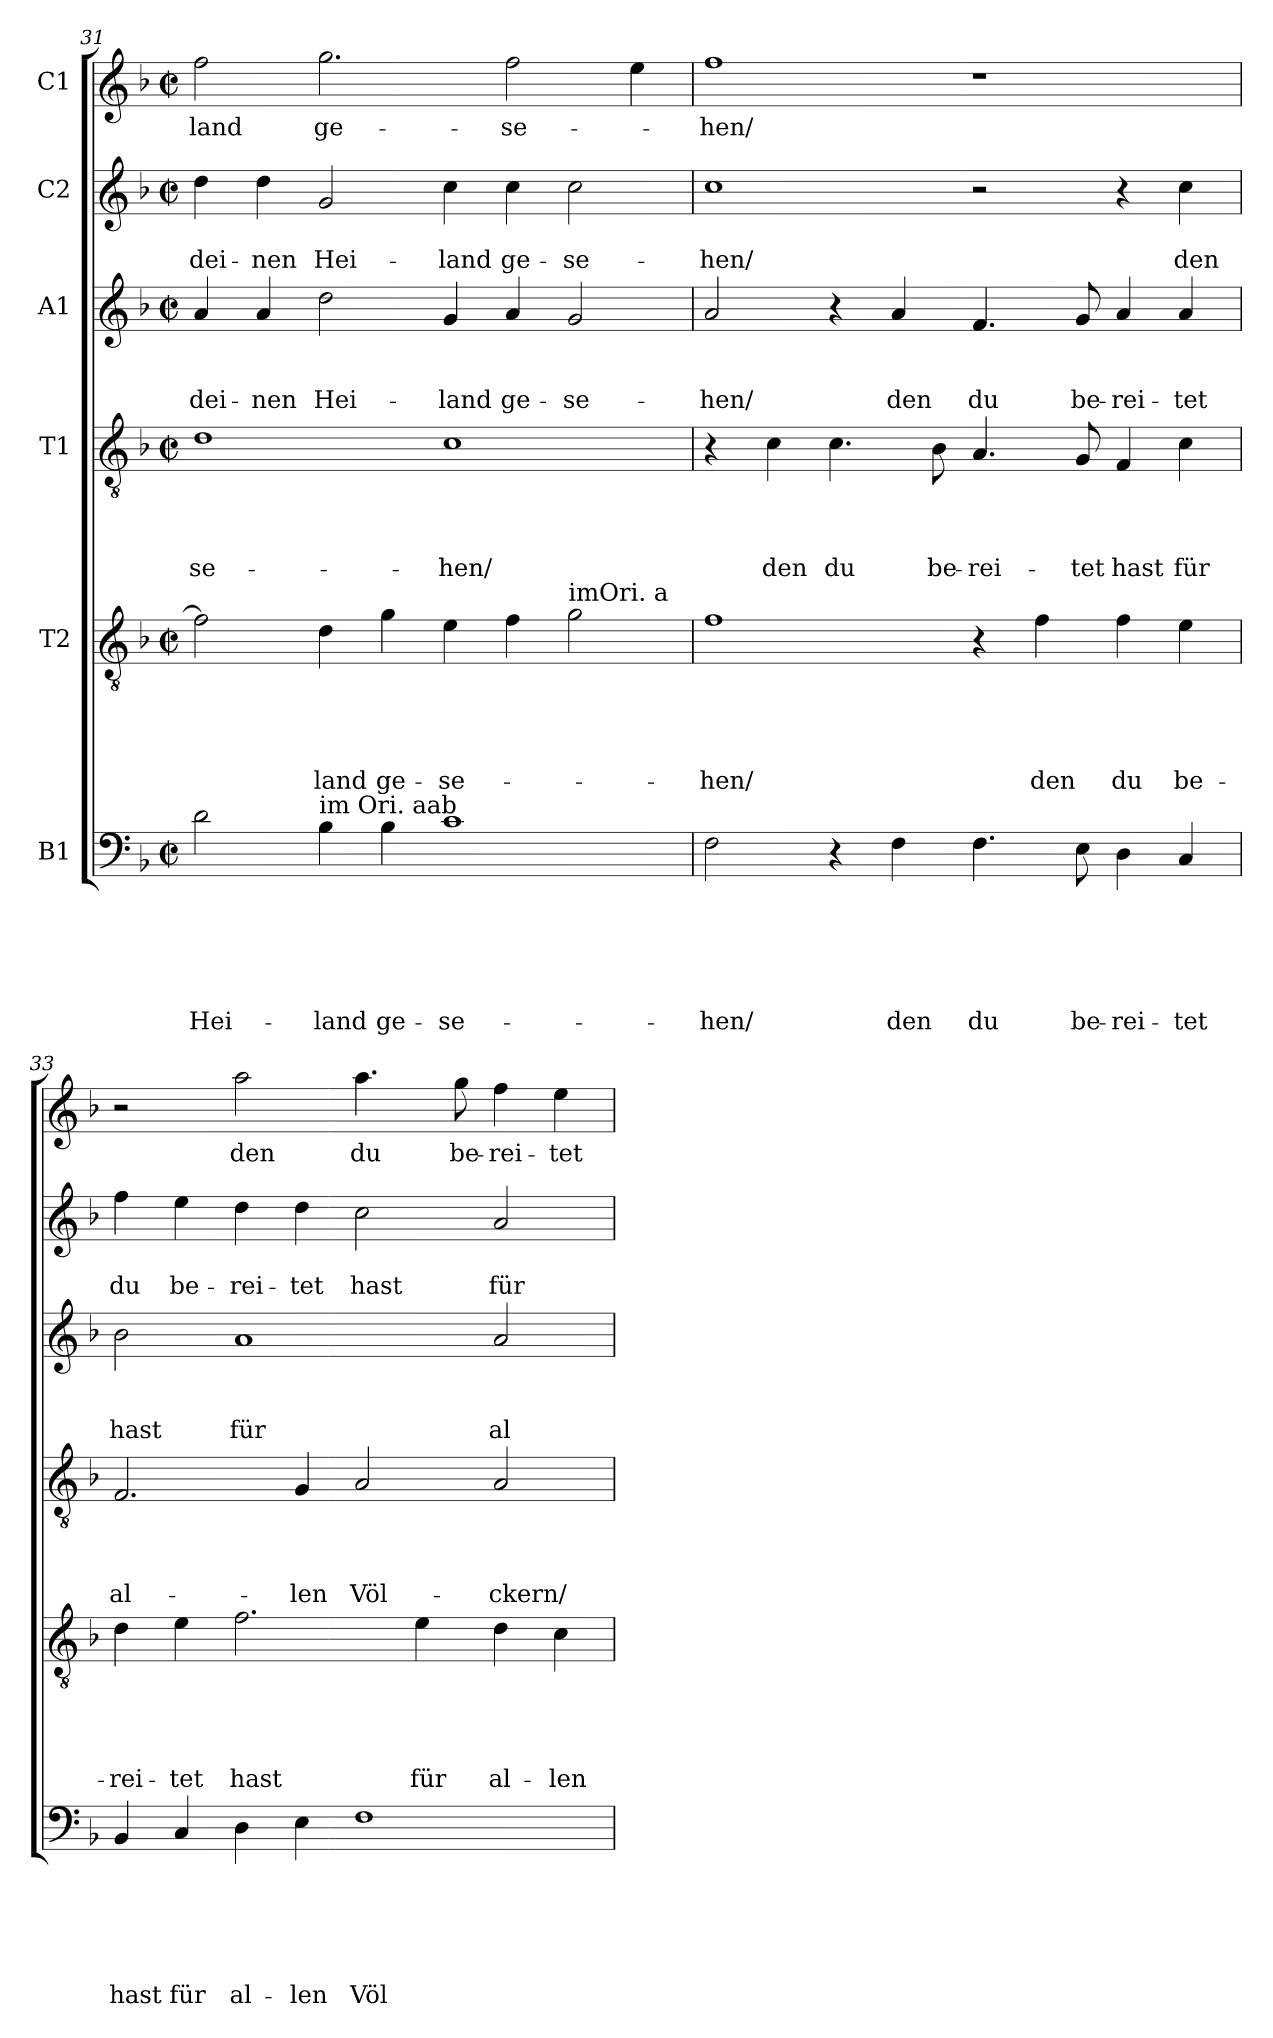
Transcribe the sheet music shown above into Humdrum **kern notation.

**kern	**text	**text	**text	**text	**text	**text	**kern	**text	**text	**text	**text	**text	**kern	**text	**text	**text	**text	**kern	**text	**text	**text	**kern	**text	**text	**kern	**text
*part6	*part6	*part6	*part6	*part6	*part6	*part6	*part5	*part5	*part5	*part5	*part5	*part5	*part4	*part4	*part4	*part4	*part4	*part3	*part3	*part3	*part3	*part2	*part2	*part2	*part1	*part1
*staff6	*staff6	*staff6	*staff6	*staff6	*staff6	*staff6	*staff5	*staff5	*staff5	*staff5	*staff5	*staff5	*staff4	*staff4	*staff4	*staff4	*staff4	*staff3	*staff3	*staff3	*staff3	*staff2	*staff2	*staff2	*staff1	*staff1
*I"B1	*	*	*	*	*	*	*I"T2	*	*	*	*	*	*I"T1	*	*	*	*	*I"A1	*	*	*	*I"C2	*	*	*I"C1	*
*clefF4	*	*	*	*	*	*	*clefGv2	*	*	*	*	*	*clefGv2	*	*	*	*	*clefG2	*	*	*	*clefG2	*	*	*clefG2	*
*k[b-]	*	*	*	*	*	*	*k[b-]	*	*	*	*	*	*k[b-]	*	*	*	*	*k[b-]	*	*	*	*k[b-]	*	*	*k[b-]	*
*F:	*	*	*	*	*	*	*F:	*	*	*	*	*	*F:	*	*	*	*	*F:	*	*	*	*F:	*	*	*F:	*
*M2/2	*	*	*	*	*	*	*M2/2	*	*	*	*	*	*M2/2	*	*	*	*	*M2/2	*	*	*	*M2/2	*	*	*M2/2	*
*met(c|)	*	*	*	*	*	*	*met(c|)	*	*	*	*	*	*met(c|)	*	*	*	*	*met(c|)	*	*	*	*met(c|)	*	*	*met(c|)	*
=31	=31	=31	=31	=31	=31	=31	=31	=31	=31	=31	=31	=31	=31	=31	=31	=31	=31	=31	=31	=31	=31	=31	=31	=31	=31	=31
!	!	!	!	!	!	!LO:LY:b	!	!	!	!	!	!	!	!	!	!	!LO:LY:b	!	!	!	!LO:LY:b	!	!	!LO:LY:b	!	!LO:LY:b
2d\	.	.	.	.	.	Hei-	2f\]	.	.	.	.	.	1d	.	.	.	-se-	4a/	.	.	dei-	4dd\	.	dei-	2ff\	-land
!	!	!	!	!	!	!	!	!	!	!	!	!	!	!	!	!	!	!	!	!	!LO:LY:b	!	!	!LO:LY:b	!	!
.	.	.	.	.	.	.	.	.	.	.	.	.	.	.	.	.	.	4a/	.	.	-nen	4dd\	.	-nen	.	.
!LO:TX:a:t=im Ori. aab	!	!	!	!	!	!	!	!	!	!	!	!	!	!	!	!	!	!	!	!	!	!	!	!	!	!
!	!	!	!	!	!	!LO:LY:b	!	!	!	!	!	!LO:LY:b	!	!	!	!	!	!	!	!	!LO:LY:b	!	!	!LO:LY:b	!	!LO:LY:b
4B-\	.	.	.	.	.	-land	4d\	.	.	.	.	-land	.	.	.	.	.	2dd\	.	.	Hei-	2g/	.	Hei-	2.gg\	ge-
!	!	!	!	!	!	!LO:LY:b	!	!	!	!	!	!LO:LY:b	!	!	!	!	!	!	!	!	!	!	!	!	!	!
4B-\	.	.	.	.	.	ge-	4g\	.	.	.	.	ge-	.	.	.	.	.	.	.	.	.	.	.	.	.	.
!	!	!	!	!	!	!LO:LY:b	!	!	!	!	!	!LO:LY:b	!	!	!	!	!LO:LY:b	!	!	!	!LO:LY:b	!	!	!LO:LY:b	!	!
1c	.	.	.	.	.	-se-	4e\	.	.	.	.	-se-	1c	.	.	.	-hen/	4g/	.	.	-land	4cc\	.	-land	.	.
!	!	!	!	!	!	!	!	!	!	!	!	!	!	!	!	!	!	!	!	!	!LO:LY:b	!	!	!LO:LY:b	!	!LO:LY:b
.	.	.	.	.	.	.	4f\	.	.	.	.	.	.	.	.	.	.	4a/	.	.	ge-	4cc\	.	ge-	2ff\	-se-
!	!	!	!	!	!	!	!LO:TX:a:t=imOri. a	!	!	!	!	!	!	!	!	!	!	!	!	!	!	!	!	!	!	!
!	!	!	!	!	!	!	!	!	!	!	!	!	!	!	!	!	!	!	!	!	!LO:LY:b	!	!	!LO:LY:b	!	!
.	.	.	.	.	.	.	2g\	.	.	.	.	.	.	.	.	.	.	2g/	.	.	-se-	2cc\	.	-se-	.	.
.	.	.	.	.	.	.	.	.	.	.	.	.	.	.	.	.	.	.	.	.	.	.	.	.	4ee\	.
=32	=32	=32	=32	=32	=32	=32	=32	=32	=32	=32	=32	=32	=32	=32	=32	=32	=32	=32	=32	=32	=32	=32	=32	=32	=32	=32
!	!	!	!	!	!	!LO:LY:b	!	!	!	!	!	!LO:LY:b	!	!	!	!	!	!	!	!	!LO:LY:b	!	!	!LO:LY:b	!	!LO:LY:b
2F\	.	.	.	.	.	-hen/	1f	.	.	.	.	-hen/	4r	.	.	.	.	2a/	.	.	-hen/	1cc	.	-hen/	1ff	-hen/
!	!	!	!	!	!	!	!	!	!	!	!	!	!	!	!	!	!LO:LY:b	!	!	!	!	!	!	!	!	!
.	.	.	.	.	.	.	.	.	.	.	.	.	4c\	.	.	.	den	.	.	.	.	.	.	.	.	.
!	!	!	!	!	!	!	!	!	!	!	!	!	!	!	!	!	!LO:LY:b	!	!	!	!	!	!	!	!	!
4r	.	.	.	.	.	.	.	.	.	.	.	.	4.c\	.	.	.	du	4r	.	.	.	.	.	.	.	.
!	!	!	!	!	!	!LO:LY:b	!	!	!	!	!	!	!	!	!	!	!	!	!	!	!LO:LY:b	!	!	!	!	!
4F\	.	.	.	.	.	den	.	.	.	.	.	.	.	.	.	.	.	4a/	.	.	den	.	.	.	.	.
!	!	!	!	!	!	!	!	!	!	!	!	!	!	!	!	!	!LO:LY:b	!	!	!	!	!	!	!	!	!
.	.	.	.	.	.	.	.	.	.	.	.	.	8B-\	.	.	.	be-	.	.	.	.	.	.	.	.	.
!	!	!	!	!	!	!LO:LY:b	!	!	!	!	!	!	!	!	!	!	!LO:LY:b	!	!	!	!LO:LY:b	!	!	!	!	!
4.F\	.	.	.	.	.	du	4r	.	.	.	.	.	4.A/	.	.	.	-rei-	4.f/	.	.	du	2r	.	.	1r	.
!	!	!	!	!	!	!	!	!	!	!	!	!LO:LY:b	!	!	!	!	!	!	!	!	!	!	!	!	!	!
.	.	.	.	.	.	.	4f\	.	.	.	.	den	.	.	.	.	.	.	.	.	.	.	.	.	.	.
!	!	!	!	!	!	!LO:LY:b	!	!	!	!	!	!	!	!	!	!	!LO:LY:b	!	!	!	!LO:LY:b	!	!	!	!	!
8E\	.	.	.	.	.	be-	.	.	.	.	.	.	8G/	.	.	.	-tet	8g/	.	.	be-	.	.	.	.	.
!	!	!	!	!	!	!LO:LY:b	!	!	!	!	!	!LO:LY:b	!	!	!	!	!LO:LY:b	!	!	!	!LO:LY:b	!	!	!	!	!
4D\	.	.	.	.	.	-rei-	4f\	.	.	.	.	du	4F/	.	.	.	hast	4a/	.	.	-rei-	4r	.	.	.	.
!	!	!	!	!	!	!LO:LY:b	!	!	!	!	!	!LO:LY:b	!	!	!	!	!LO:LY:b	!	!	!	!LO:LY:b	!	!	!LO:LY:b	!	!
4C/	.	.	.	.	.	-tet	4e\	.	.	.	.	be-	4c\	.	.	.	für	4a/	.	.	-tet	4cc\	.	den	.	.
!!LO:LB:g=z
=33	=33	=33	=33	=33	=33	=33	=33	=33	=33	=33	=33	=33	=33	=33	=33	=33	=33	=33	=33	=33	=33	=33	=33	=33	=33	=33
!	!	!	!	!	!	!LO:LY:b	!	!	!	!	!	!LO:LY:b	!	!	!	!	!LO:LY:b	!	!	!	!LO:LY:b	!	!	!LO:LY:b	!	!
4BB-/	.	.	.	.	.	hast	4d\	.	.	.	.	-rei-	2.F/	.	.	.	al-	2b-\	.	.	hast	4ff\	.	du	2r	.
!	!	!	!	!	!	!LO:LY:b	!	!	!	!	!	!LO:LY:b	!	!	!	!	!	!	!	!	!	!	!	!LO:LY:b	!	!
4C/	.	.	.	.	.	für	4e\	.	.	.	.	-tet	.	.	.	.	.	.	.	.	.	4ee\	.	be-	.	.
!	!	!	!	!	!	!LO:LY:b	!	!	!	!	!	!LO:LY:b	!	!	!	!	!	!	!	!	!LO:LY:b	!	!	!LO:LY:b	!	!LO:LY:b
4D\	.	.	.	.	.	al-	2.f\	.	.	.	.	hast	.	.	.	.	.	1a	.	.	für	4dd\	.	-rei-	2aa\	den
!	!	!	!	!	!	!LO:LY:b	!	!	!	!	!	!	!	!	!	!	!LO:LY:b	!	!	!	!	!	!	!LO:LY:b	!	!
4E\	.	.	.	.	.	-len	.	.	.	.	.	.	4G/	.	.	.	-len	.	.	.	.	4dd\	.	-tet	.	.
!	!	!	!	!	!	!LO:LY:b	!	!	!	!	!	!	!	!	!	!	!LO:LY:b	!	!	!	!	!	!	!LO:LY:b	!	!LO:LY:b
1F	.	.	.	.	.	Völ-	.	.	.	.	.	.	2A/	.	.	.	Völ-	.	.	.	.	2cc\	.	hast	4.aa\	du
!	!	!	!	!	!	!	!	!	!	!	!	!LO:LY:b	!	!	!	!	!	!	!	!	!	!	!	!	!	!
.	.	.	.	.	.	.	4e\	.	.	.	.	für	.	.	.	.	.	.	.	.	.	.	.	.	.	.
!	!	!	!	!	!	!	!	!	!	!	!	!	!	!	!	!	!	!	!	!	!	!	!	!	!	!LO:LY:b
.	.	.	.	.	.	.	.	.	.	.	.	.	.	.	.	.	.	.	.	.	.	.	.	.	8gg\	be-
!	!	!	!	!	!	!	!	!	!	!	!	!LO:LY:b	!	!	!	!	!LO:LY:b	!	!	!	!LO:LY:b	!	!	!LO:LY:b	!	!LO:LY:b
.	.	.	.	.	.	.	4d\	.	.	.	.	al-	2A/	.	.	.	-ckern/	2a/	.	.	al-	2a/	.	für	4ff\	-rei-
!	!	!	!	!	!	!	!	!	!	!	!	!LO:LY:b	!	!	!	!	!	!	!	!	!	!	!	!	!	!LO:LY:b
.	.	.	.	.	.	.	4c\	.	.	.	.	-len	.	.	.	.	.	.	.	.	.	.	.	.	4ee\	-tet
=	=	=	=	=	=	=	=	=	=	=	=	=	=	=	=	=	=	=	=	=	=	=	=	=	=	=
*-	*-	*-	*-	*-	*-	*-	*-	*-	*-	*-	*-	*-	*-	*-	*-	*-	*-	*-	*-	*-	*-	*-	*-	*-	*-	*-
